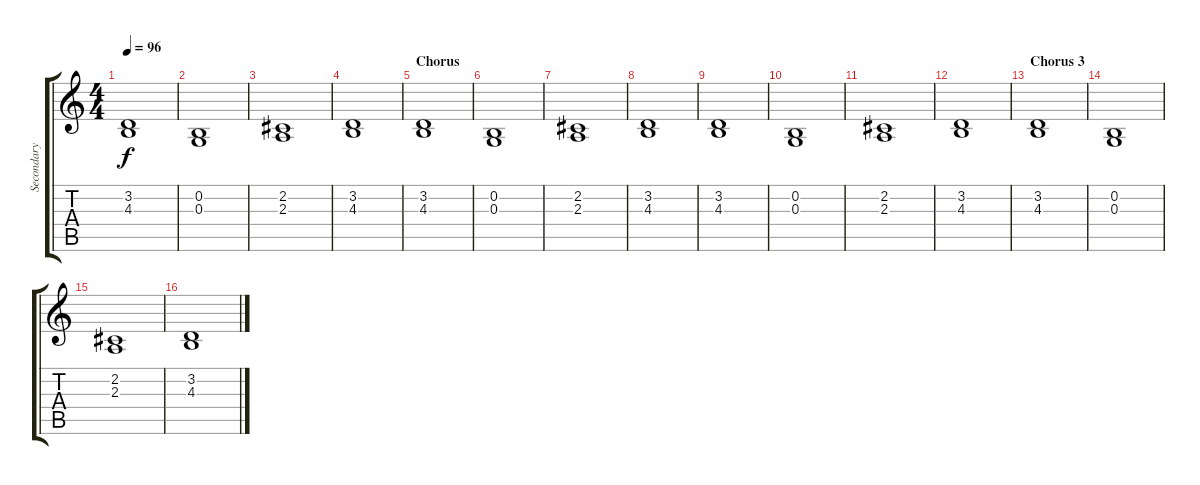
\track ("Secondary Keyboards" "Secondary ") {instrument synthbrass1}
\staff {score tabs}
\tuning (E4 B3 G3 D3 A2 E2) {hide}
\ts (4 4)
\tempo 96
\clef g2
\ks c
(3.2 4.3).1{dy f} |
(0.2 0.3).1 |
(2.2 2.3).1 |
(3.2 4.3).1 |
\section ("" "Chorus")
(3.2 4.3).1 |
(0.2 0.3).1 |
(2.2 2.3).1 |
(3.2 4.3).1 |
(3.2 4.3).1 |
(0.2 0.3).1 |
(2.2 2.3).1 |
(3.2 4.3).1 |
\section ("" "Chorus 3")
(3.2 4.3).1 |
(0.2 0.3).1 |
(2.2 2.3).1 |
(3.2 4.3).1
